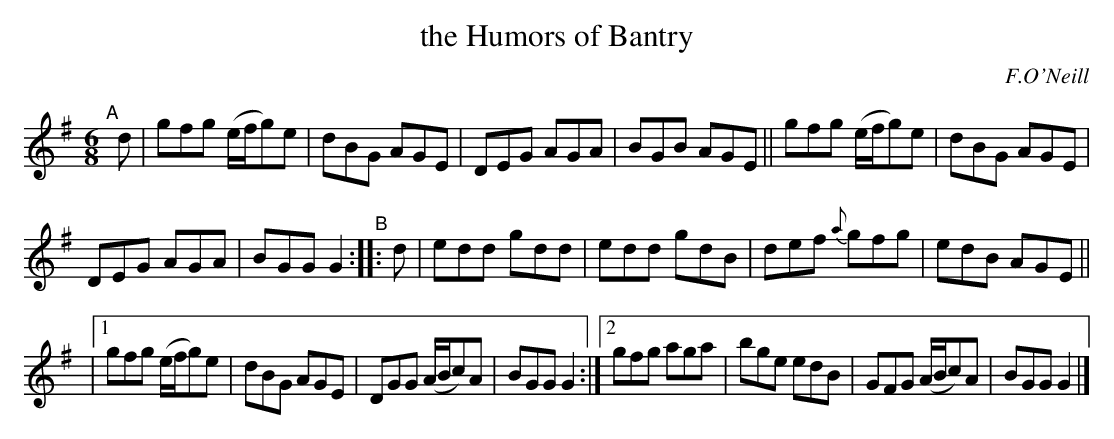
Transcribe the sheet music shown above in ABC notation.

X:1
T: the Humors of Bantry
O: F.O'Neill
M: 6/8
L: 1/8
K: G
"^A"[|] d | gfg (e/f/g)e | dBG AGE | DEG AGA | BGB AGE || gfg (e/f/g)e | dBG AGE |
DEG AGA | BGG G2 "^B":: d | edd gdd | edd gdB | def {a}gfg | edB AGE ||
|[1 gfg (e/f/g)e | dBG AGE | DGG (A/B/c)A | BGG G2 :|[2 gfg aga | bge edB | GFG (A/B/c)A | BGG G2 |]
